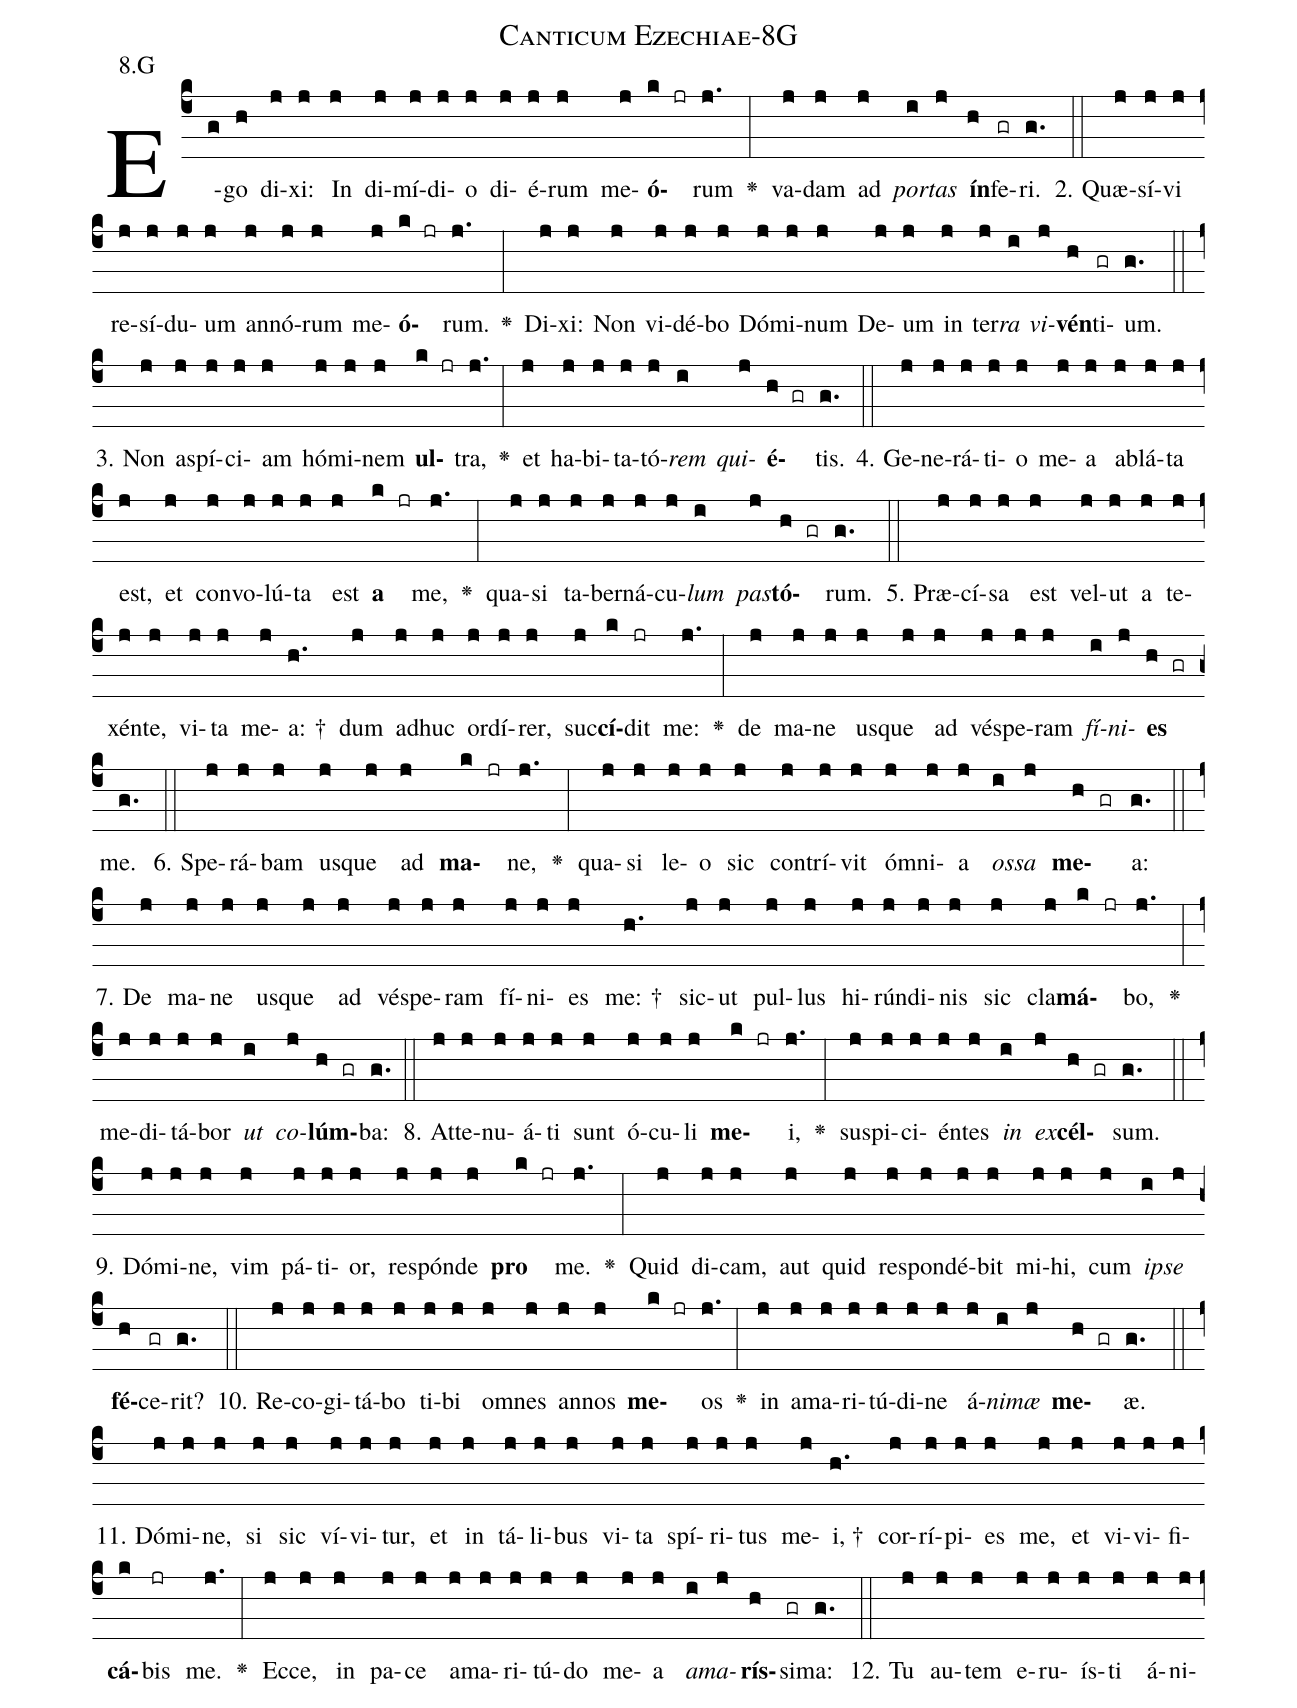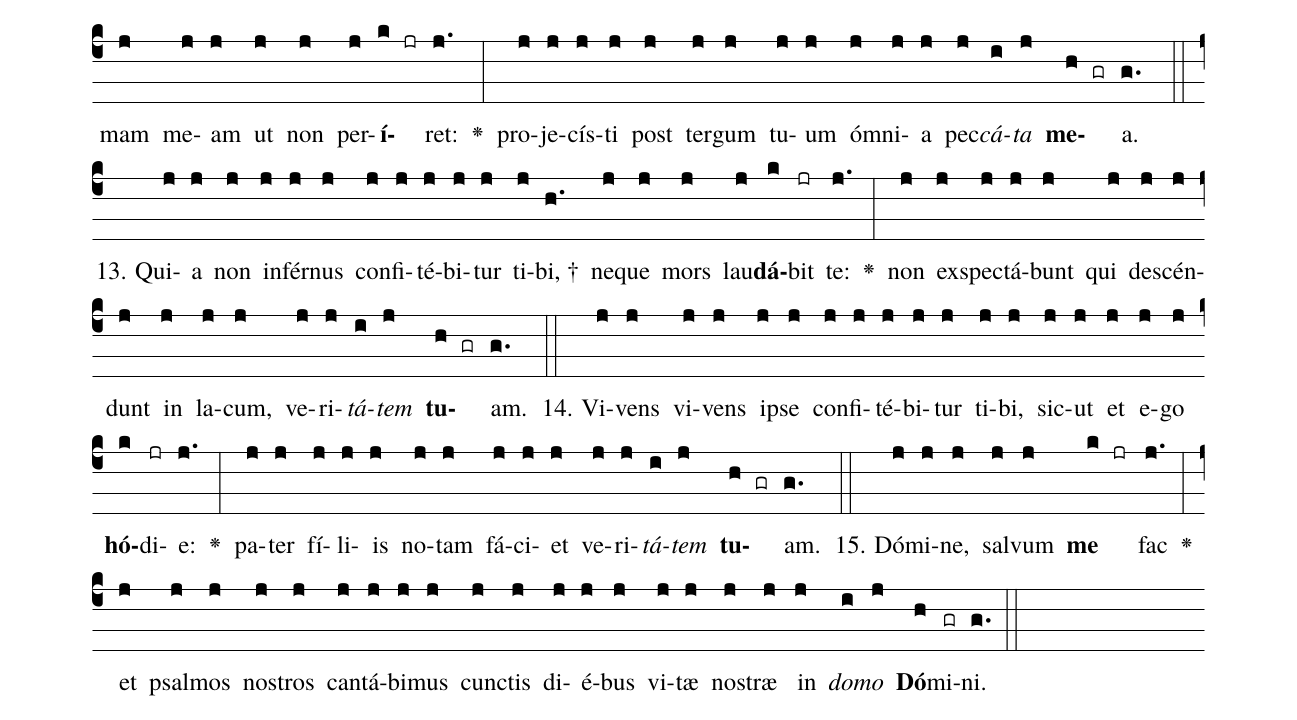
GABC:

name: Canticum Ezechiae-8G;
annotation: 8.G;
%%
(c4)E(g)go(h) di(j)xi:(j) In(j) di(j)mí(j)di(j)o(j) di(j)é(j)rum(j) me(j)<b>ó</b>(k jr)rum(j.) <v>\greheightstar</v>(:) va(j)dam(j) ad(j) <i>por</i>(i)<i>tas</i>(j) <b>ín</b>(h)fe(gr)ri.(g.) (::)
2. Quæ(j)sí(j)vi(j) re(j)sí(j)du(j)um(j) an(j)nó(j)rum(j) me(j)<b>ó</b>(k jr)rum.(j.) <v>\greheightstar</v>(:) Di(j)xi:(j) Non(j) vi(j)dé(j)bo(j) Dó(j)mi(j)num(j) De(j)um(j) in(j) ter(j)<i>ra</i>(i) <i>vi</i>(j)<b>vén</b>(h)ti(gr)um.(g.) (::)
3. Non(j) a(j)spí(j)ci(j)am(j) hó(j)mi(j)nem(j) <b>ul</b>(k jr)tra,(j.) <v>\greheightstar</v>(:) et(j) ha(j)bi(j)ta(j)tó(j)<i>rem</i>(i) <i>qui</i>(j)<b>é</b>(h gr)tis.(g.) (::)
4. Ge(j)ne(j)rá(j)ti(j)o(j) me(j)a(j) ab(j)lá(j)ta(j) est,(j) et(j) con(j)vo(j)lú(j)ta(j) est(j) <b>a</b>(k jr) me,(j.) <v>\greheightstar</v>(:) qua(j)si(j) ta(j)ber(j)ná(j)cu(j)<i>lum</i>(i) <i>pas</i>(j)<b>tó</b>(h gr)rum.(g.) (::)
5. Præ(j)cí(j)sa(j) est(j) vel(j)ut(j) a(j) te(j)xén(j)te,(j) vi(j)ta(j) me(j)a: †(h.) dum(j) ad(j)huc(j) or(j)dí(j)rer,(j) suc(j)<b>cí</b>(k)dit(jr) me:(j.) <v>\greheightstar</v>(:) de(j) ma(j)ne(j) us(j)que(j) ad(j) vés(j)pe(j)ram(j) <i>fí</i>(i)<i>ni</i>(j)<b>es</b>(h gr) me.(g.) (::)
6. Spe(j)rá(j)bam(j) us(j)que(j) ad(j) <b>ma</b>(k jr)ne,(j.) <v>\greheightstar</v>(:) qua(j)si(j) le(j)o(j) sic(j) con(j)trí(j)vit(j) óm(j)ni(j)a(j) <i>os</i>(i)<i>sa</i>(j) <b>me</b>(h gr)a:(g.) (::)
7. De(j) ma(j)ne(j) us(j)que(j) ad(j) vés(j)pe(j)ram(j) fí(j)ni(j)es(j) me: †(h.) sic(j)ut(j) pul(j)lus(j) hi(j)rún(j)di(j)nis(j) sic(j) cla(j)<b>má</b>(k jr)bo,(j.) <v>\greheightstar</v>(:) me(j)di(j)tá(j)bor(j) <i>ut</i>(i) <i>co</i>(j)<b>lúm</b>(h gr)ba:(g.) (::)
8. At(j)te(j)nu(j)á(j)ti(j) sunt(j) ó(j)cu(j)li(j) <b>me</b>(k jr)i,(j.) <v>\greheightstar</v>(:) su(j)spi(j)ci(j)én(j)tes(j) <i>in</i>(i) <i>ex</i>(j)<b>cél</b>(h gr)sum.(g.) (::)
9. Dó(j)mi(j)ne,(j) vim(j) pá(j)ti(j)or,(j) re(j)spón(j)de(j) <b>pro</b>(k jr) me.(j.) <v>\greheightstar</v>(:) Quid(j) di(j)cam,(j) aut(j) quid(j) re(j)spon(j)dé(j)bit(j) mi(j)hi,(j) cum(j) <i>ip</i>(i)<i>se</i>(j) <b>fé</b>(h)ce(gr)rit?(g.) (::)
10. Re(j)co(j)gi(j)tá(j)bo(j) ti(j)bi(j) om(j)nes(j) an(j)nos(j) <b>me</b>(k jr)os(j.) <v>\greheightstar</v>(:) in(j) a(j)ma(j)ri(j)tú(j)di(j)ne(j) á(j)<i>ni</i>(i)<i>mæ</i>(j) <b>me</b>(h gr)æ.(g.) (::)
11. Dó(j)mi(j)ne,(j) si(j) sic(j) ví(j)vi(j)tur,(j) et(j) in(j) tá(j)li(j)bus(j) vi(j)ta(j) spí(j)ri(j)tus(j) me(j)i, †(h.) cor(j)rí(j)pi(j)es(j) me,(j) et(j) vi(j)vi(j)fi(j)<b>cá</b>(k)bis(jr) me.(j.) <v>\greheightstar</v>(:) Ec(j)ce,(j) in(j) pa(j)ce(j) a(j)ma(j)ri(j)tú(j)do(j) me(j)a(j) <i>a</i>(i)<i>ma</i>(j)<b>rís</b>(h)si(gr)ma:(g.) (::)
12. Tu(j) au(j)tem(j) e(j)ru(j)ís(j)ti(j) á(j)ni(j)mam(j) me(j)am(j) ut(j) non(j) per(j)<b>í</b>(k jr)ret:(j.) <v>\greheightstar</v>(:) pro(j)je(j)cís(j)ti(j) post(j) ter(j)gum(j) tu(j)um(j) óm(j)ni(j)a(j) pec(j)<i>cá</i>(i)<i>ta</i>(j) <b>me</b>(h gr)a.(g.) (::)
13. Qui(j)a(j) non(j) in(j)fér(j)nus(j) con(j)fi(j)té(j)bi(j)tur(j) ti(j)bi, †(h.) ne(j)que(j) mors(j) lau(j)<b>dá</b>(k)bit(jr) te:(j.) <v>\greheightstar</v>(:) non(j) ex(j)spec(j)tá(j)bunt(j) qui(j) de(j)scén(j)dunt(j) in(j) la(j)cum,(j) ve(j)ri(j)<i>tá</i>(i)<i>tem</i>(j) <b>tu</b>(h gr)am.(g.) (::)
14. Vi(j)vens(j) vi(j)vens(j) ip(j)se(j) con(j)fi(j)té(j)bi(j)tur(j) ti(j)bi,(j) sic(j)ut(j) et(j) e(j)go(j) <b>hó</b>(k)di(jr)e:(j.) <v>\greheightstar</v>(:) pa(j)ter(j) fí(j)li(j)is(j) no(j)tam(j) fá(j)ci(j)et(j) ve(j)ri(j)<i>tá</i>(i)<i>tem</i>(j) <b>tu</b>(h gr)am.(g.) (::)
15. Dó(j)mi(j)ne,(j) sal(j)vum(j) <b>me</b>(k jr) fac(j.) <v>\greheightstar</v>(:) et(j) psal(j)mos(j) nos(j)tros(j) can(j)tá(j)bi(j)mus(j) cunc(j)tis(j) di(j)é(j)bus(j) vi(j)tæ(j) nos(j)træ(j) in(j) <i>do</i>(i)<i>mo</i>(j) <b>Dó</b>(h)mi(gr)ni.(g.) (::)
